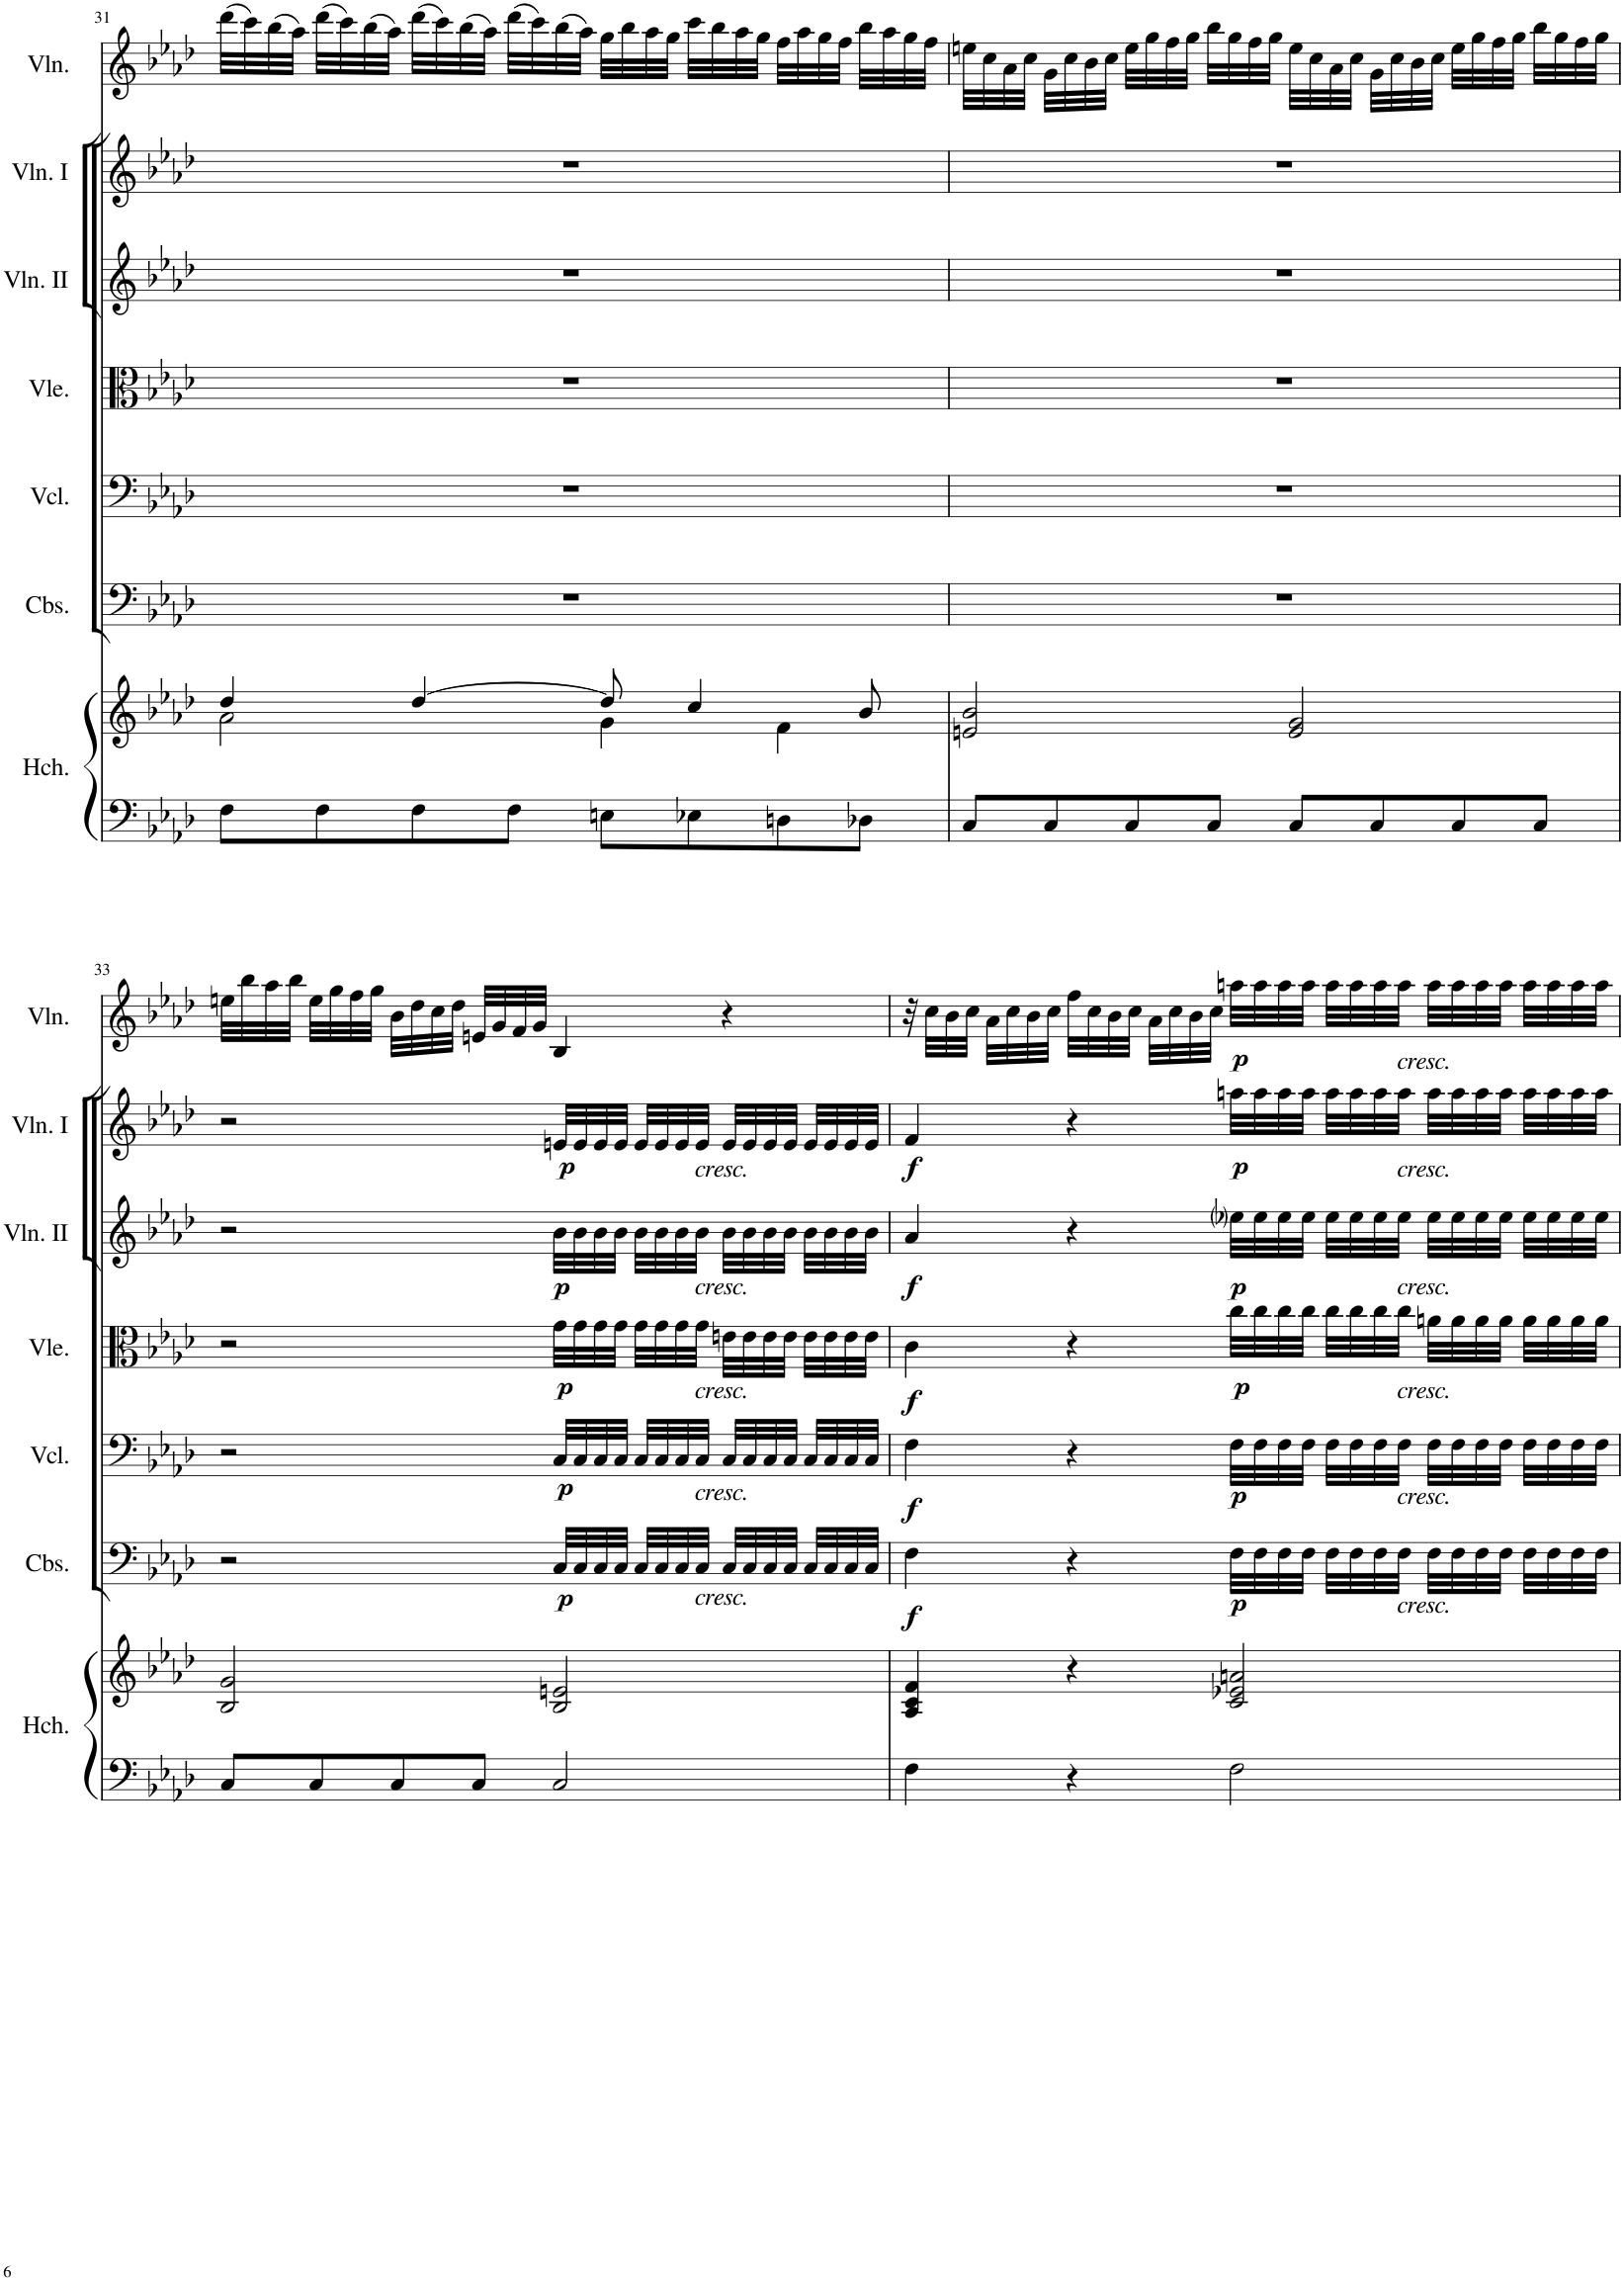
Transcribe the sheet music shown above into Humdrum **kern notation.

**kern	**kern	**kern	**dynam	**kern	**dynam	**kern	**dynam	**kern	**dynam	**kern	**dynam	**kern	**dynam
*part7	*part7	*part6	*part6	*part5	*part5	*part4	*part4	*part3	*part3	*part2	*part2	*part1	*part1
*staff8	*staff7	*staff6	*staff6	*staff5	*staff5	*staff4	*staff4	*staff3	*staff3	*staff2	*staff2	*staff1	*staff1
*I"Organ or Harpsichord	*	*I"Contrabassi	*	*I"Violoncelli	*	*I"Viole	*	*I"Violino II	*	*I"Violino I	*	*I"Violino principale	*
*I'Hch.	*	*I'Cbs.	*	*I'Vcl.	*	*I'Vle.	*	*I'Vln. II	*	*I'Vln. I	*	*I'Vln.	*
!!LO:PB:g=z
*clefF4	*clefG2	*clefF4	*	*clefF4	*	*clefC3	*	*clefG2	*	*clefG2	*	*clefG2	*
*	*	*Trd7c12	*	*	*	*	*	*	*	*	*	*	*
*k[b-e-a-d-]	*k[b-e-a-d-]	*k[b-e-a-d-]	*	*k[b-e-a-d-]	*	*k[b-e-a-d-]	*	*k[b-e-a-d-]	*	*k[b-e-a-d-]	*	*k[b-e-a-d-]	*
*M4/4	*M4/4	*M4/4	*	*M4/4	*	*M4/4	*	*M4/4	*	*M4/4	*	*M4/4	*
*met(c)	*met(c)	*met(c)	*	*met(c)	*	*met(c)	*	*met(c)	*	*met(c)	*	*met(c)	*
=31	=31	=31	=31	=31	=31	=31	=31	=31	=31	=31	=31	=31	=31
*	*^	*	*	*	*	*	*	*	*	*	*	*	*
8F\L	4dd-/	2a-\	1r	.	1r	.	1r	.	1r	.	1r	.	(32ddd-\LLL	.
.	.	.	.	.	.	.	.	.	.	.	.	.	32ccc\)	.
.	.	.	.	.	.	.	.	.	.	.	.	.	(32bb-\	.
.	.	.	.	.	.	.	.	.	.	.	.	.	32aa-\JJJ)	.
8F\	.	.	.	.	.	.	.	.	.	.	.	.	(32ddd-\LLL	.
.	.	.	.	.	.	.	.	.	.	.	.	.	32ccc\)	.
.	.	.	.	.	.	.	.	.	.	.	.	.	(32bb-\	.
.	.	.	.	.	.	.	.	.	.	.	.	.	32aa-\JJJ)	.
8F\	[4dd-/	.	.	.	.	.	.	.	.	.	.	.	(32ddd-\LLL	.
.	.	.	.	.	.	.	.	.	.	.	.	.	32ccc\)	.
.	.	.	.	.	.	.	.	.	.	.	.	.	(32bb-\	.
.	.	.	.	.	.	.	.	.	.	.	.	.	32aa-\JJJ)	.
8F\J	.	.	.	.	.	.	.	.	.	.	.	.	(32ddd-\LLL	.
.	.	.	.	.	.	.	.	.	.	.	.	.	32ccc\)	.
.	.	.	.	.	.	.	.	.	.	.	.	.	(32bb-\	.
.	.	.	.	.	.	.	.	.	.	.	.	.	32aa-\JJJ)	.
8En\L	8dd-/]	4g\	.	.	.	.	.	.	.	.	.	.	32gg\LLL	.
.	.	.	.	.	.	.	.	.	.	.	.	.	32bb-\	.
.	.	.	.	.	.	.	.	.	.	.	.	.	32aa-\	.
.	.	.	.	.	.	.	.	.	.	.	.	.	32gg\JJJ	.
8E-X\	4cc/	.	.	.	.	.	.	.	.	.	.	.	32ccc\LLL	.
.	.	.	.	.	.	.	.	.	.	.	.	.	32bb-\	.
.	.	.	.	.	.	.	.	.	.	.	.	.	32aa-\	.
.	.	.	.	.	.	.	.	.	.	.	.	.	32gg\JJJ	.
8Dn\	.	4f\	.	.	.	.	.	.	.	.	.	.	32ff\LLL	.
.	.	.	.	.	.	.	.	.	.	.	.	.	32aa-\	.
.	.	.	.	.	.	.	.	.	.	.	.	.	32gg\	.
.	.	.	.	.	.	.	.	.	.	.	.	.	32ff\JJJ	.
8D-X\J	8b-/	.	.	.	.	.	.	.	.	.	.	.	32bb-\LLL	.
.	.	.	.	.	.	.	.	.	.	.	.	.	32aa-\	.
.	.	.	.	.	.	.	.	.	.	.	.	.	32gg\	.
.	.	.	.	.	.	.	.	.	.	.	.	.	32ff\JJJ	.
*	*v	*v	*	*	*	*	*	*	*	*	*	*	*	*
=32	=32	=32	=32	=32	=32	=32	=32	=32	=32	=32	=32	=32	=32
8C/L	2en/ 2b-/	1r	.	1r	.	1r	.	1r	.	1r	.	32een\LLL	.
.	.	.	.	.	.	.	.	.	.	.	.	32cc\	.
.	.	.	.	.	.	.	.	.	.	.	.	32a-\	.
.	.	.	.	.	.	.	.	.	.	.	.	32cc\JJJ	.
8C/	.	.	.	.	.	.	.	.	.	.	.	32g\LLL	.
.	.	.	.	.	.	.	.	.	.	.	.	32cc\	.
.	.	.	.	.	.	.	.	.	.	.	.	32b-\	.
.	.	.	.	.	.	.	.	.	.	.	.	32cc\JJJ	.
8C/	.	.	.	.	.	.	.	.	.	.	.	32ee\LLL	.
.	.	.	.	.	.	.	.	.	.	.	.	32gg\	.
.	.	.	.	.	.	.	.	.	.	.	.	32ff\	.
.	.	.	.	.	.	.	.	.	.	.	.	32gg\JJJ	.
8C/J	.	.	.	.	.	.	.	.	.	.	.	32bb-\LLL	.
.	.	.	.	.	.	.	.	.	.	.	.	32gg\	.
.	.	.	.	.	.	.	.	.	.	.	.	32ff\	.
.	.	.	.	.	.	.	.	.	.	.	.	32gg\JJJ	.
8C/L	2e/ 2g/	.	.	.	.	.	.	.	.	.	.	32ee\LLL	.
.	.	.	.	.	.	.	.	.	.	.	.	32cc\	.
.	.	.	.	.	.	.	.	.	.	.	.	32a-\	.
.	.	.	.	.	.	.	.	.	.	.	.	32cc\JJJ	.
8C/	.	.	.	.	.	.	.	.	.	.	.	32g\LLL	.
.	.	.	.	.	.	.	.	.	.	.	.	32cc\	.
.	.	.	.	.	.	.	.	.	.	.	.	32b-\	.
.	.	.	.	.	.	.	.	.	.	.	.	32cc\JJJ	.
8C/	.	.	.	.	.	.	.	.	.	.	.	32ee\LLL	.
.	.	.	.	.	.	.	.	.	.	.	.	32gg\	.
.	.	.	.	.	.	.	.	.	.	.	.	32ff\	.
.	.	.	.	.	.	.	.	.	.	.	.	32gg\JJJ	.
8C/J	.	.	.	.	.	.	.	.	.	.	.	32bb-\LLL	.
.	.	.	.	.	.	.	.	.	.	.	.	32gg\	.
.	.	.	.	.	.	.	.	.	.	.	.	32ff\	.
.	.	.	.	.	.	.	.	.	.	.	.	32gg\JJJ	.
!!LO:LB:g=z
=33	=33	=33	=33	=33	=33	=33	=33	=33	=33	=33	=33	=33	=33
8C/L	2B-/ 2g/	2r	.	2r	.	2r	.	2r	.	2r	.	32een\LLL	.
.	.	.	.	.	.	.	.	.	.	.	.	32bb-\	.
.	.	.	.	.	.	.	.	.	.	.	.	32aa-\	.
.	.	.	.	.	.	.	.	.	.	.	.	32bb-\JJJ	.
8C/	.	.	.	.	.	.	.	.	.	.	.	32ee\LLL	.
.	.	.	.	.	.	.	.	.	.	.	.	32gg\	.
.	.	.	.	.	.	.	.	.	.	.	.	32ff\	.
.	.	.	.	.	.	.	.	.	.	.	.	32gg\JJJ	.
8C/	.	.	.	.	.	.	.	.	.	.	.	32b-\LLL	.
.	.	.	.	.	.	.	.	.	.	.	.	32dd-\	.
.	.	.	.	.	.	.	.	.	.	.	.	32cc\	.
.	.	.	.	.	.	.	.	.	.	.	.	32dd-\JJJ	.
8C/J	.	.	.	.	.	.	.	.	.	.	.	32en/LLL	.
.	.	.	.	.	.	.	.	.	.	.	.	32g/	.
.	.	.	.	.	.	.	.	.	.	.	.	32f/	.
.	.	.	.	.	.	.	.	.	.	.	.	32g/JJJ	.
!	!	!	!LO:DY:b	!	!LO:DY:b	!	!LO:DY:b	!	!LO:DY:b	!	!LO:DY:b	!	!
2C/	2B-/ 2en/	32C/LLL	p	32C/LLL	p	32g\LLL	p	32b-\LLL	p	32en/LLL	p	4B-/	.
.	.	32C/	.	32C/	.	32g\	.	32b-\	.	32e/	.	.	.
.	.	32C/	.	32C/	.	32g\	.	32b-\	.	32e/	.	.	.
.	.	32C/JJJ	.	32C/JJJ	.	32g\JJJ	.	32b-\JJJ	.	32e/JJJ	.	.	.
.	.	32C/LLL	.	32C/LLL	.	32g\LLL	.	32b-\LLL	.	32e/LLL	.	.	.
.	.	32C/	.	32C/	.	32g\	.	32b-\	.	32e/	.	.	.
.	.	32C/	.	32C/	.	32g\	.	32b-\	.	32e/	.	.	.
!	!	!	!	!	!	!	!	!	!	!LO:TX:b:i:t=cresc.	!	!	!
!	!	!	!	!	!	!	!	!LO:TX:b:i:t=cresc.	!	!	!	!	!
!	!	!	!	!	!	!LO:TX:b:i:t=cresc.	!	!	!	!	!	!	!
!	!	!	!	!LO:TX:b:i:t=cresc.	!	!	!	!	!	!	!	!	!
!	!	!LO:TX:b:i:t=cresc.	!	!	!	!	!	!	!	!	!	!	!
.	.	32C/JJJ	.	32C/JJJ	.	32g\JJJ	.	32b-\JJJ	.	32e/JJJ	.	.	.
.	.	32C/LLL	.	32C/LLL	.	32en\LLL	.	32b-\LLL	.	32e/LLL	.	4r	.
.	.	32C/	.	32C/	.	32e\	.	32b-\	.	32e/	.	.	.
.	.	32C/	.	32C/	.	32e\	.	32b-\	.	32e/	.	.	.
.	.	32C/JJJ	.	32C/JJJ	.	32e\JJJ	.	32b-\JJJ	.	32e/JJJ	.	.	.
.	.	32C/LLL	.	32C/LLL	.	32e\LLL	.	32b-\LLL	.	32e/LLL	.	.	.
.	.	32C/	.	32C/	.	32e\	.	32b-\	.	32e/	.	.	.
.	.	32C/	.	32C/	.	32e\	.	32b-\	.	32e/	.	.	.
.	.	32C/JJJ	.	32C/JJJ	.	32e\JJJ	.	32b-\JJJ	.	32e/JJJ	.	.	.
=34	=34	=34	=34	=34	=34	=34	=34	=34	=34	=34	=34	=34	=34
!	!	!	!LO:DY:b	!	!LO:DY:b	!	!LO:DY:b	!	!LO:DY:b	!	!LO:DY:b	!	!
4F\	4A-/ 4c/ 4f/	4F\	f	4F\	f	4c\	f	4a-/	f	4f/	f	32r	.
.	.	.	.	.	.	.	.	.	.	.	.	32cc\LLL	.
.	.	.	.	.	.	.	.	.	.	.	.	32b-\	.
.	.	.	.	.	.	.	.	.	.	.	.	32cc\JJJ	.
.	.	.	.	.	.	.	.	.	.	.	.	32a-\LLL	.
.	.	.	.	.	.	.	.	.	.	.	.	32cc\	.
.	.	.	.	.	.	.	.	.	.	.	.	32b-\	.
.	.	.	.	.	.	.	.	.	.	.	.	32cc\JJJ	.
4r	4r	4r	.	4r	.	4r	.	4r	.	4r	.	32ff\LLL	.
.	.	.	.	.	.	.	.	.	.	.	.	32cc\	.
.	.	.	.	.	.	.	.	.	.	.	.	32b-\	.
.	.	.	.	.	.	.	.	.	.	.	.	32cc\JJJ	.
.	.	.	.	.	.	.	.	.	.	.	.	32a-\LLL	.
.	.	.	.	.	.	.	.	.	.	.	.	32cc\	.
.	.	.	.	.	.	.	.	.	.	.	.	32b-\	.
.	.	.	.	.	.	.	.	.	.	.	.	32cc\JJJ	.
!	!	!	!LO:DY:b	!	!LO:DY:b	!	!LO:DY:b	!	!LO:DY:b	!	!LO:DY:b	!	!LO:DY:b
2F\	2c/ 2e-X/ 2an/	32F\LLL	p	32F\LLL	p	32cc\LLL	p	32ee-i\LLL	p	32aan\LLL	p	32aan\LLL	p
.	.	32F\	.	32F\	.	32cc\	.	32ee-\	.	32aa\	.	32aa\	.
.	.	32F\	.	32F\	.	32cc\	.	32ee-\	.	32aa\	.	32aa\	.
.	.	32F\JJJ	.	32F\JJJ	.	32cc\JJJ	.	32ee-\JJJ	.	32aa\JJJ	.	32aa\JJJ	.
.	.	32F\LLL	.	32F\LLL	.	32cc\LLL	.	32ee-\LLL	.	32aa\LLL	.	32aa\LLL	.
.	.	32F\	.	32F\	.	32cc\	.	32ee-\	.	32aa\	.	32aa\	.
.	.	32F\	.	32F\	.	32cc\	.	32ee-\	.	32aa\	.	32aa\	.
!	!	!	!	!	!	!	!	!	!	!	!	!LO:TX:b:i:t=cresc.	!
!	!	!	!	!	!	!	!	!	!	!LO:TX:b:i:t=cresc.	!	!	!
!	!	!	!	!	!	!	!	!LO:TX:b:i:t=cresc.	!	!	!	!	!
!	!	!	!	!	!	!LO:TX:b:i:t=cresc.	!	!	!	!	!	!	!
!	!	!	!	!LO:TX:b:i:t=cresc.	!	!	!	!	!	!	!	!	!
!	!	!LO:TX:b:i:t=cresc.	!	!	!	!	!	!	!	!	!	!	!
.	.	32F\JJJ	.	32F\JJJ	.	32cc\JJJ	.	32ee-\JJJ	.	32aa\JJJ	.	32aa\JJJ	.
.	.	32F\LLL	.	32F\LLL	.	32an\LLL	.	32ee-\LLL	.	32aa\LLL	.	32aa\LLL	.
.	.	32F\	.	32F\	.	32a\	.	32ee-\	.	32aa\	.	32aa\	.
.	.	32F\	.	32F\	.	32a\	.	32ee-\	.	32aa\	.	32aa\	.
.	.	32F\JJJ	.	32F\JJJ	.	32a\JJJ	.	32ee-\JJJ	.	32aa\JJJ	.	32aa\JJJ	.
.	.	32F\LLL	.	32F\LLL	.	32a\LLL	.	32ee-\LLL	.	32aa\LLL	.	32aa\LLL	.
.	.	32F\	.	32F\	.	32a\	.	32ee-\	.	32aa\	.	32aa\	.
.	.	32F\	.	32F\	.	32a\	.	32ee-\	.	32aa\	.	32aa\	.
.	.	32F\JJJ	.	32F\JJJ	.	32a\JJJ	.	32ee-\JJJ	.	32aa\JJJ	.	32aa\JJJ	.
=	=	=	=	=	=	=	=	=	=	=	=	=	=
*-	*-	*-	*-	*-	*-	*-	*-	*-	*-	*-	*-	*-	*-
